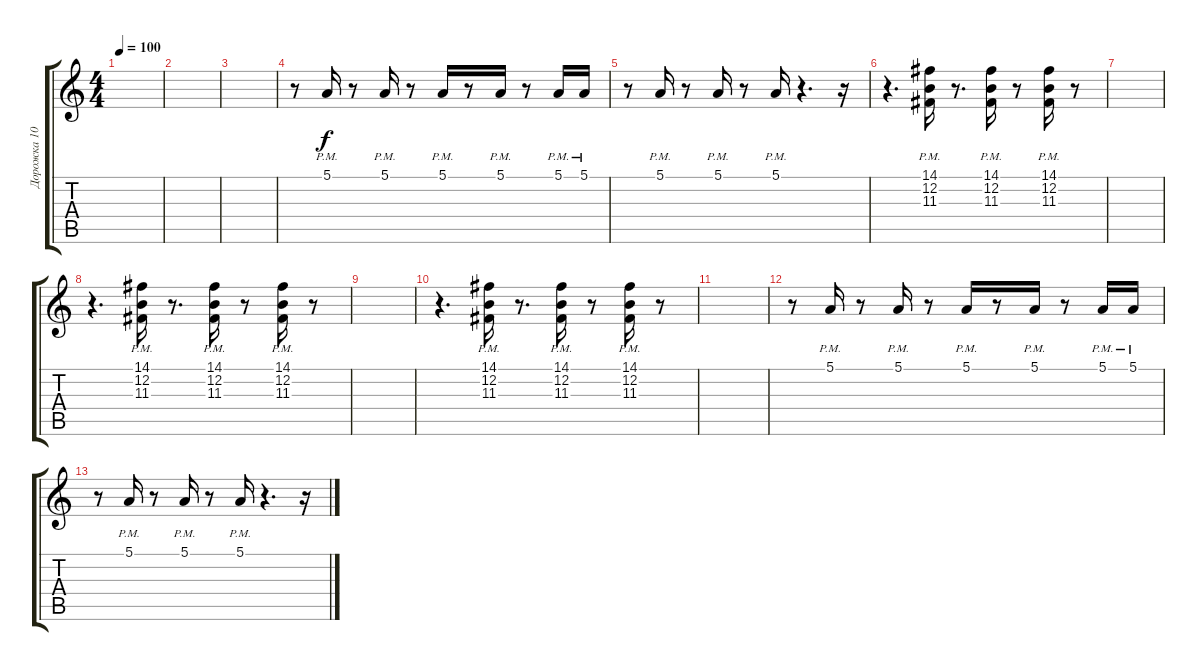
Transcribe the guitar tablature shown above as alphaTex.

\track ("Дорожка 10" "Дорожка 10") {instrument brightacousticpiano}
\staff {score tabs}
\tuning (E4 B3 G3 D3 A2 E2) {hide}
\ts (4 4)
\tempo 100
\clef g2
\ks c
|
|
|
r.8 5.1{pm}.16 r.8 5.1{pm}.16 r.8 5.1{pm}.16 r.8 5.1{pm}.16 r.8 5.1{pm}.16 5.1{pm}.16 |
r.8 5.1{pm}.16 r.8 5.1{pm}.16 r.8 5.1{pm}.16 r.4{d} r.16 |
r.4{d} (14.1{pm} 12.2{pm} 11.3{pm}).16 r.8{d} (14.1{pm} 12.2{pm} 11.3{pm}).16 r.8 (14.1{pm} 12.2{pm} 11.3{pm}).16 r.8 |
|
r.4{d} (14.1{pm} 12.2{pm} 11.3{pm}).16 r.8{d} (14.1{pm} 12.2{pm} 11.3{pm}).16 r.8 (14.1{pm} 12.2{pm} 11.3{pm}).16 r.8 |
|
r.4{d} (14.1{pm} 12.2{pm} 11.3{pm}).16 r.8{d} (14.1{pm} 12.2{pm} 11.3{pm}).16 r.8 (14.1{pm} 12.2{pm} 11.3{pm}).16 r.8 |
|
r.8 5.1{pm}.16 r.8 5.1{pm}.16 r.8 5.1{pm}.16 r.8 5.1{pm}.16 r.8 5.1{pm}.16 5.1{pm}.16 |
r.8 5.1{pm}.16 r.8 5.1{pm}.16 r.8 5.1{pm}.16 r.4{d} r.16
